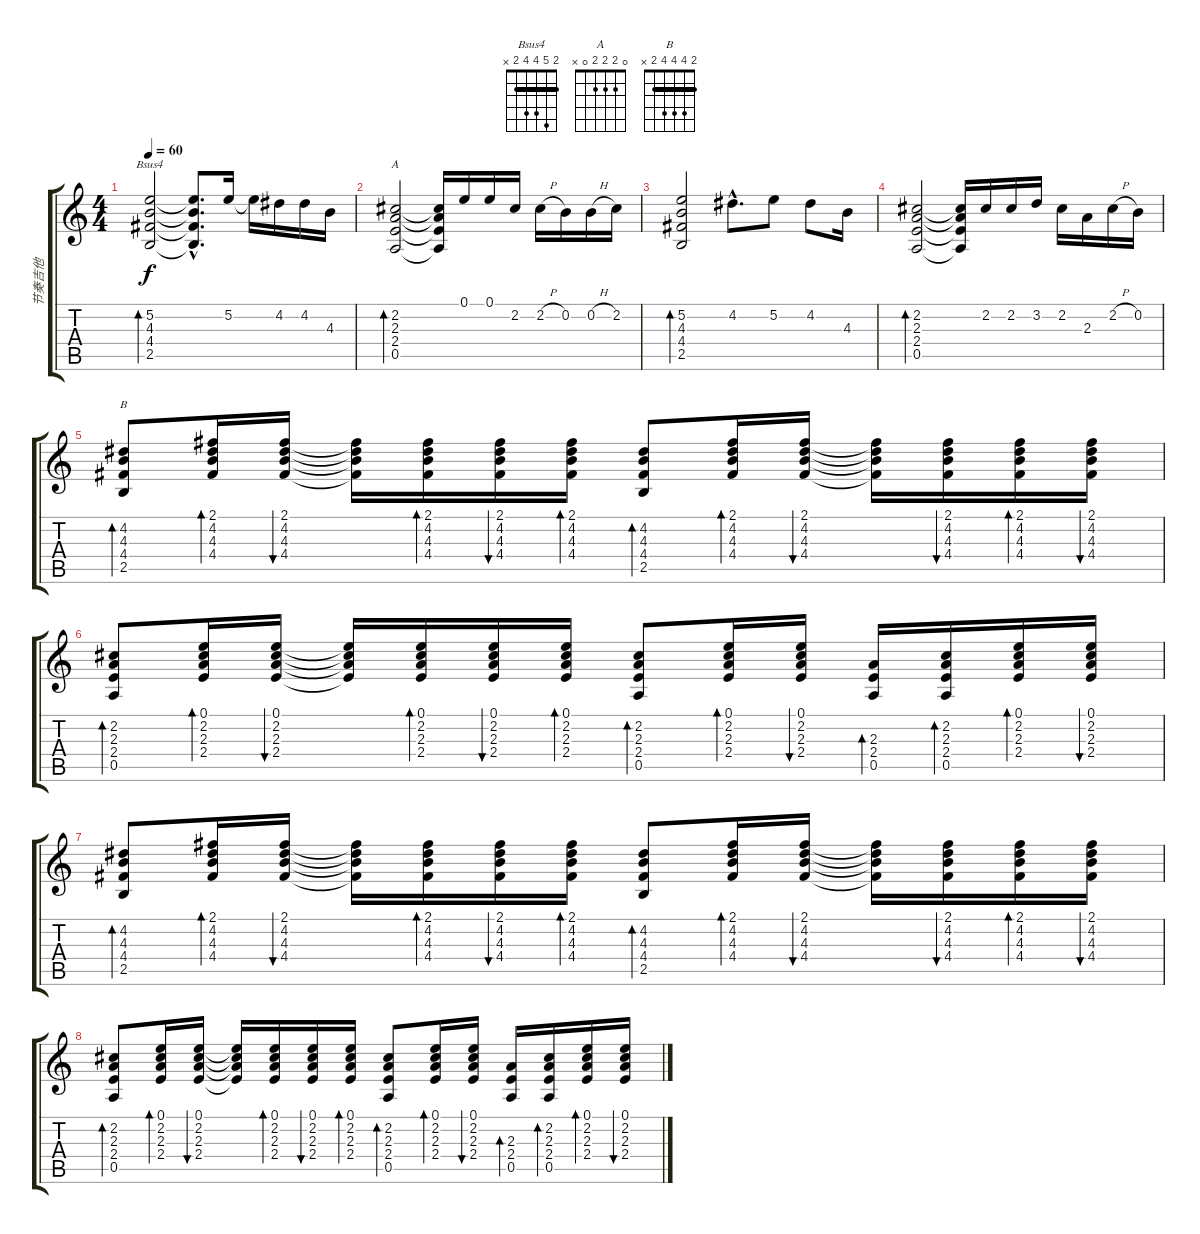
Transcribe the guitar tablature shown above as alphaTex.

\track ("节奏吉他" "节奏吉他") {instrument acousticguitarnylon}
\staff {score tabs}
\tuning (E4 B3 G3 D3 A2 E2) {hide}
\chord ("Bsus4" 2 5 4 4 2 x) {barre 2}
\chord ("A" 0 2 2 2 0 x)
\chord ("B" 2 4 4 4 2 x) {barre 2}
\ts (4 4)
\tempo 60
\clef g2
\ks c
(5.2 4.3 4.4 2.5).2{bd 240 ch "Bsus4" dy f instrument acousticguitarnylon} (5.2{hac t} 4.3{hac t} 4.4{hac t} 2.5{hac t}).8{d} 5.2.16 5.2{t}.16 4.2.16 4.2.16 4.3.16 |
(2.2 2.3 2.4 0.5).2{bd 240 ch "A"} (2.2{t} 2.3{t} 2.4{t} 0.5{t}).16 0.1.16 0.1.16 2.2.16 2.2{h}.16 0.2.16 0.2{h}.16 2.2.16 |
(5.2 4.3 4.4 2.5).2{bd 240} 4.2{hac}.8{d} 5.2.8 4.2.8 4.3.16 |
(2.2 2.3 2.4 0.5).2{bd 240} (2.2{t} 2.3{t} 2.4{t} 0.5{t}).16 2.2.16 2.2.16 3.2.16 2.2.16 2.3.16 2.2{h}.16 0.2.16 |
(4.2 4.3 4.4 2.5).8{bd 30 ch "B"} (2.1 4.2 4.3 4.4).16{bd 30} (2.1 4.2 4.3 4.4).16{bu 30} (2.1{t} 4.2{t} 4.3{t} 4.4{t}).16 (2.1 4.2 4.3 4.4).16{bd 30} (2.1 4.2 4.3 4.4).16{bu 30} (2.1 4.2 4.3 4.4).16{bd 30} (4.2 4.3 4.4 2.5).8{bd 30} (2.1 4.2 4.3 4.4).16{bd 30} (2.1 4.2 4.3 4.4).16{bu 30} (2.1{t} 4.2{t} 4.3{t} 4.4{t}).16 (2.1 4.2 4.3 4.4).16{bu 30} (2.1 4.2 4.3 4.4).16{bd 30} (2.1 4.2 4.3 4.4).16{bu 30} |
(2.2 2.3 2.4 0.5).8{bd 30} (0.1 2.2 2.3 2.4).16{bd 30} (0.1 2.2 2.3 2.4).16{bu 30} (0.1{t} 2.2{t} 2.3{t} 2.4{t}).16 (0.1 2.2 2.3 2.4).16{bd 30} (0.1 2.2 2.3 2.4).16{bu 30} (0.1 2.2 2.3 2.4).16{bd 30} (2.2 2.3 2.4 0.5).8{bd 30} (0.1 2.2 2.3 2.4).16{bd 30} (0.1 2.2 2.3 2.4).16{bu 30} (2.3 2.4 0.5).16{bd 30} (2.2 2.3 2.4 0.5).16{bd 30} (0.1 2.2 2.3 2.4).16{bd 30} (0.1 2.2 2.3 2.4).16{bu 30} |
(4.2 4.3 4.4 2.5).8{bd 30} (2.1 4.2 4.3 4.4).16{bd 30} (2.1 4.2 4.3 4.4).16{bu 30} (2.1{t} 4.2{t} 4.3{t} 4.4{t}).16 (2.1 4.2 4.3 4.4).16{bd 30} (2.1 4.2 4.3 4.4).16{bu 30} (2.1 4.2 4.3 4.4).16{bd 30} (4.2 4.3 4.4 2.5).8{bd 30} (2.1 4.2 4.3 4.4).16{bd 30} (2.1 4.2 4.3 4.4).16{bu 30} (2.1{t} 4.2{t} 4.3{t} 4.4{t}).16 (2.1 4.2 4.3 4.4).16{bu 30} (2.1 4.2 4.3 4.4).16{bd 30} (2.1 4.2 4.3 4.4).16{bu 30} |
(2.2 2.3 2.4 0.5).8{bd 30} (0.1 2.2 2.3 2.4).16{bd 30} (0.1 2.2 2.3 2.4).16{bu 30} (0.1{t} 2.2{t} 2.3{t} 2.4{t}).16 (0.1 2.2 2.3 2.4).16{bd 30} (0.1 2.2 2.3 2.4).16{bu 30} (0.1 2.2 2.3 2.4).16{bd 30} (2.2 2.3 2.4 0.5).8{bd 30} (0.1 2.2 2.3 2.4).16{bd 30} (0.1 2.2 2.3 2.4).16{bu 30} (2.3 2.4 0.5).16{bd 30} (2.2 2.3 2.4 0.5).16{bd 30} (0.1 2.2 2.3 2.4).16{bd 30} (0.1 2.2 2.3 2.4).16{bu 30}
